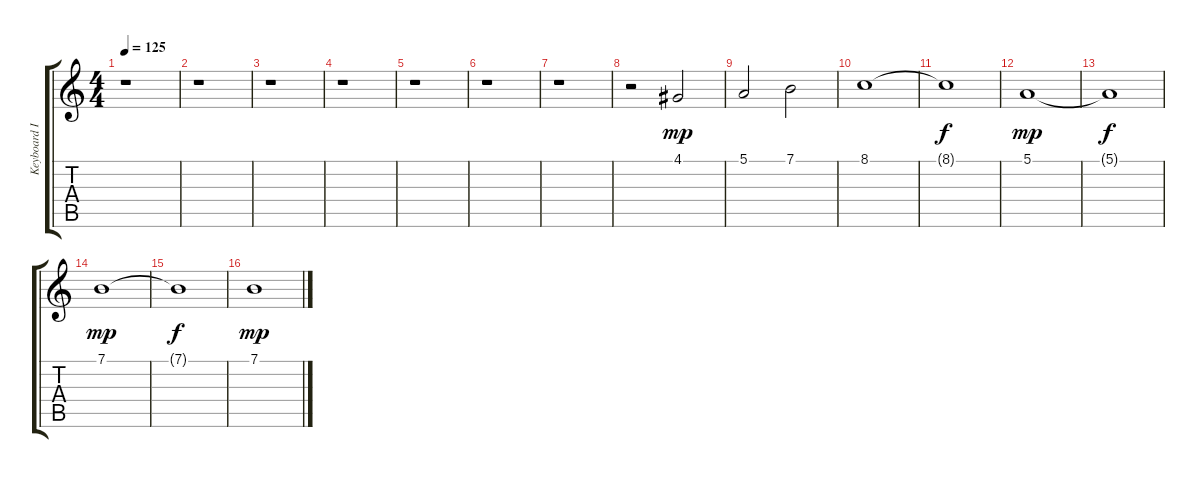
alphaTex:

\track ("Keyboard I" "Keyboard I") {instrument stringensemble1}
\staff {score tabs}
\tuning (E4 B3 G3 D3 A2 E2) {hide}
\ts (4 4)
\tempo 125
\clef g2
\ks c
r.1{dy mp} |
r.1 |
r.1 |
r.1 |
r.1 |
r.1 |
r.1 |
r.2 4.1.2 |
5.1.2 7.1.2 |
8.1.1 |
8.1{t}.1{dy f} |
5.1.1{dy mp} |
5.1{t}.1{dy f} |
7.1.1{dy mp} |
7.1{t}.1{dy f} |
7.1.1{dy mp}
